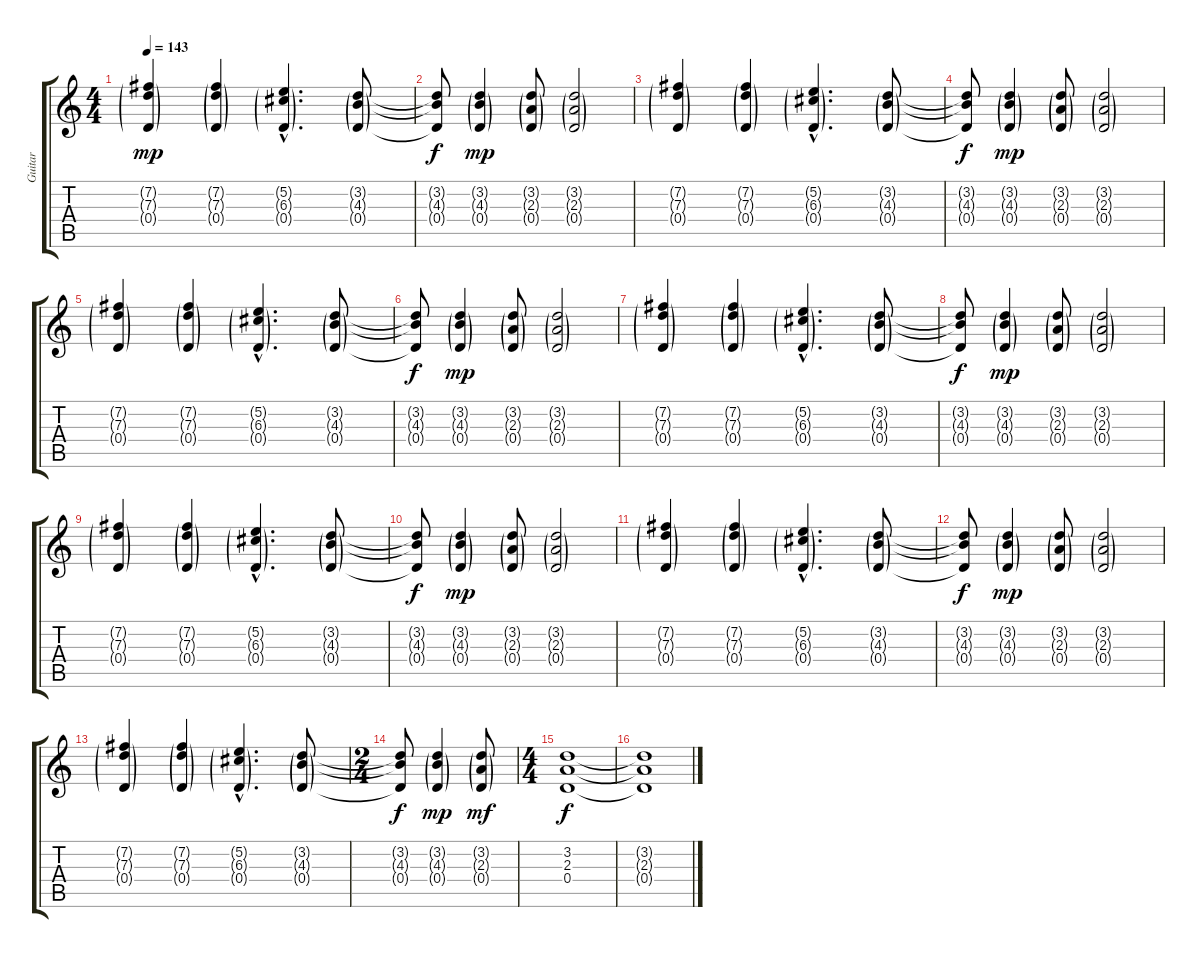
\track ("Guitar" "Guitar") {instrument acousticguitarsteel}
\staff {score tabs}
\tuning (E4 B3 G3 D3 A2 E2) {hide}
\ts (4 4)
\tempo 143
\clef g2
\ks c
(7.2{g} 7.3{g} 0.4{g}).4{dy mp} (7.2{g} 7.3{g} 0.4{g}).4 (5.2{g hac} 6.3{g hac} 0.4{g hac}).4{d} (3.2{g} 4.3{g} 0.4{g}).8 |
(3.2{t} 4.3{t} 0.4{t}).8{dy f} (3.2{g} 4.3{g} 0.4{g}).4{dy mp} (3.2{g} 2.3{g} 0.4{g}).8 (3.2{g} 2.3{g} 0.4{g}).2 |
(7.2{g} 7.3{g} 0.4{g}).4 (7.2{g} 7.3{g} 0.4{g}).4 (5.2{g hac} 6.3{g hac} 0.4{g hac}).4{d} (3.2{g} 4.3{g} 0.4{g}).8 |
(3.2{t} 4.3{t} 0.4{t}).8{dy f} (3.2{g} 4.3{g} 0.4{g}).4{dy mp} (3.2{g} 2.3{g} 0.4{g}).8 (3.2{g} 2.3{g} 0.4{g}).2 |
(7.2{g} 7.3{g} 0.4{g}).4 (7.2{g} 7.3{g} 0.4{g}).4 (5.2{g hac} 6.3{g hac} 0.4{g hac}).4{d} (3.2{g} 4.3{g} 0.4{g}).8 |
(3.2{t} 4.3{t} 0.4{t}).8{dy f} (3.2{g} 4.3{g} 0.4{g}).4{dy mp} (3.2{g} 2.3{g} 0.4{g}).8 (3.2{g} 2.3{g} 0.4{g}).2 |
(7.2{g} 7.3{g} 0.4{g}).4 (7.2{g} 7.3{g} 0.4{g}).4 (5.2{g hac} 6.3{g hac} 0.4{g hac}).4{d} (3.2{g} 4.3{g} 0.4{g}).8 |
(3.2{t} 4.3{t} 0.4{t}).8{dy f} (3.2{g} 4.3{g} 0.4{g}).4{dy mp} (3.2{g} 2.3{g} 0.4{g}).8 (3.2{g} 2.3{g} 0.4{g}).2 |
(7.2{g} 7.3{g} 0.4{g}).4 (7.2{g} 7.3{g} 0.4{g}).4 (5.2{g hac} 6.3{g hac} 0.4{g hac}).4{d} (3.2{g} 4.3{g} 0.4{g}).8 |
(3.2{t} 4.3{t} 0.4{t}).8{dy f} (3.2{g} 4.3{g} 0.4{g}).4{dy mp} (3.2{g} 2.3{g} 0.4{g}).8 (3.2{g} 2.3{g} 0.4{g}).2 |
(7.2{g} 7.3{g} 0.4{g}).4 (7.2{g} 7.3{g} 0.4{g}).4 (5.2{g hac} 6.3{g hac} 0.4{g hac}).4{d} (3.2{g} 4.3{g} 0.4{g}).8 |
(3.2{t} 4.3{t} 0.4{t}).8{dy f} (3.2{g} 4.3{g} 0.4{g}).4{dy mp} (3.2{g} 2.3{g} 0.4{g}).8 (3.2{g} 2.3{g} 0.4{g}).2 |
(7.2{g} 7.3{g} 0.4{g}).4 (7.2{g} 7.3{g} 0.4{g}).4 (5.2{g hac} 6.3{g hac} 0.4{g hac}).4{d} (3.2{g} 4.3{g} 0.4{g}).8 |
\ts (2 4)
(3.2{t} 4.3{t} 0.4{t}).8{dy f} (3.2{g} 4.3{g} 0.4{g}).4{dy mp} (3.2{g} 2.3{g} 0.4{g}).8{dy mf} |
\ts (4 4)
(3.2 2.3 0.4).1{dy f volume 0} |
(3.2{t} 2.3{t} 0.4{t}).1
